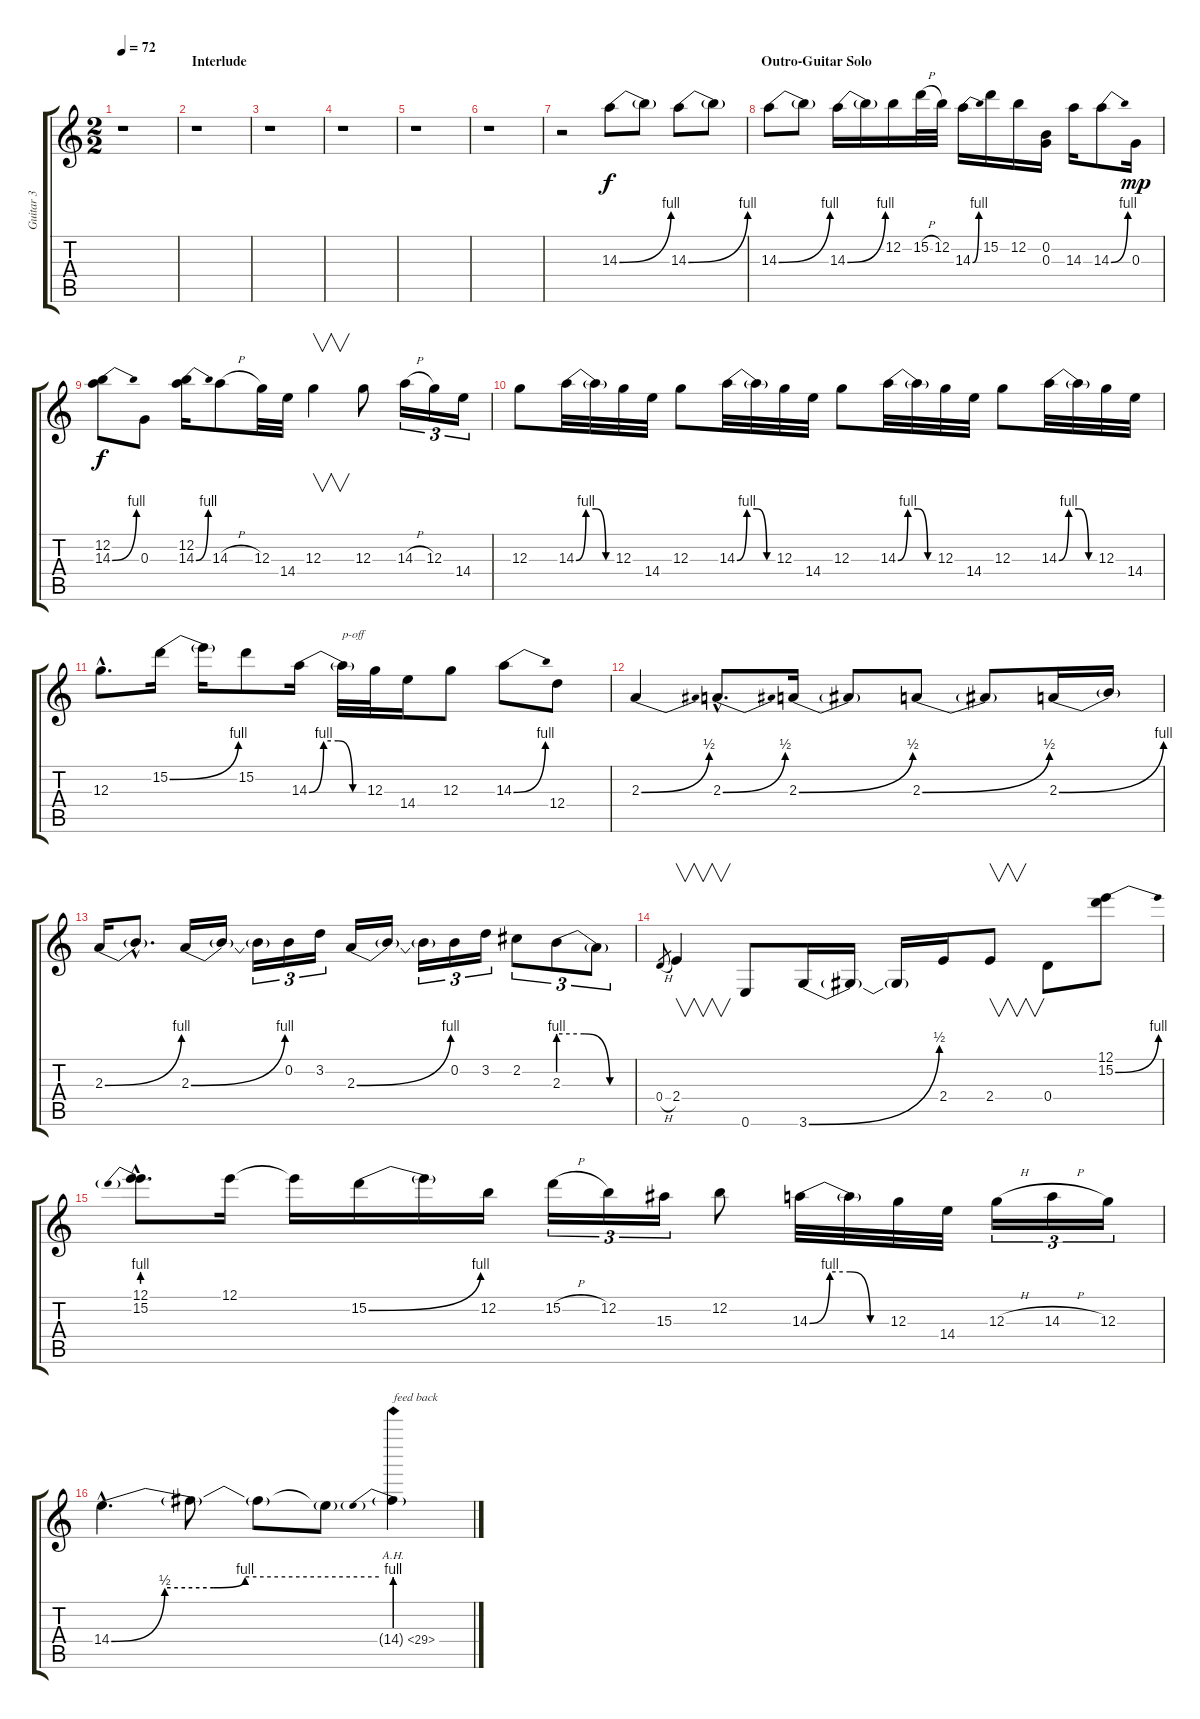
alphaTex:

\track ("Guitar 3" "Guitar 3") {instrument distortionguitar}
\staff {score tabs}
\tuning (E4 B3 G3 D3 A2 E2) {hide}
\ts (2 2)
\tempo 72
\clef g2
\ks c
r.1{dy f} |
\section ("" "Interlude")
r.1 |
r.1 |
r.1 |
r.1 |
r.1 |
r.2 14.3{be (bend 0 0 60 4)}.8 14.3{t}.8 14.3{be (bend 0 0 60 4)}.8 14.3{t}.8 |
\section ("" "Outro-Guitar Solo")
14.3{be (bend 0 0 60 4)}.8 14.3{t}.8 14.3{be (bend 0 0 60 4)}.16 14.3{t}.16 12.2.16 15.2{h}.32 12.2.32 14.3{be (bend 0 0 60 4)}.16 15.2.16 12.2.16 (0.2 0.3).16 14.3.16 14.3{be (bend 0 0 60 4)}.8 0.3.16{dy mp} |
(12.2 14.3{be (bend 0 0 60 4)}).8{dy f} 0.3.8 (12.2 14.3{be (bend 0 0 60 4)}).16 14.3{h}.8 12.3.32 14.4.32 12.3.4{v} 12.3.8 14.3{h}.16{tu (3 2)} 12.3.16{tu (3 2)} 14.4.16{tu (3 2)} |
12.3.8 14.3{be (custom 0 0 15 4 30 4 45 0 60 0)}.32 14.3{t}.32 12.3.32 14.4.32 12.3.8 14.3{be (custom 0 0 15 4 30 4 45 0 60 0)}.32 14.3{t}.32 12.3.32 14.4.32 12.3.8 14.3{be (custom 0 0 15 4 30 4 45 0 60 0)}.32 14.3{t}.32 12.3.32 14.4.32 12.3.8 14.3{be (custom 0 0 15 4 30 4 45 0 60 0)}.32 14.3{t}.32 12.3.32 14.4.32 |
12.3{hac}.8{d} 15.2{be (bend 0 0 60 4)}.16 15.2{t}.16 15.2.8 14.3{be (custom 0 0 15 4 30 4 45 0 60 0)}.16 14.3{t}.32{txt "p-off"} 12.3.32 14.4.16 12.3.8 14.3{be (bend 0 0 60 4)}.8 12.4.8 |
2.3{be (bend 0 0 60 2)}.4 2.3{be (bend 0 0 60 2) hac}.8{d} 2.3{be (bend 0 0 60 2)}.16 2.3{t}.8 2.3{be (bend 0 0 60 2)}.8 2.3{t}.8 2.3{be (bend 0 0 60 4)}.16 2.3{t}.16 |
2.3{be (bend 0 0 60 4)}.16 2.3{hac t}.8{d} 2.3{be (bend 0 0 60 4)}.16 2.3{t}.16 2.3{t}.16{tu (3 2)} 0.2.16{tu (3 2)} 3.2.16{tu (3 2)} 2.3{be (bend 0 0 60 4)}.16 2.3{t}.16 2.3{t}.16{tu (3 2)} 0.2.16{tu (3 2)} 3.2.16{tu (3 2)} 2.2.8{tu (3 2)} 2.3{be (custom 0 4 20 4 40 0 60 0)}.8{tu (3 2)} 2.3{t}.8{tu (3 2)} |
0.4{h}.8{gr} 2.4.4{v} 0.6.8 3.6{be (bend 0 0 60 2)}.16 3.6{t}.16 3.6{t}.16 2.4.16 2.4.8{v} 0.4.8 (12.1 15.2{be (bend 0 0 60 4)}).8 |
(12.1{hac} 15.2{be (prebend 0 4 60 4) hac}).8{d} 12.1.16 12.1{t}.16 15.2{be (bend 0 0 60 4)}.16 15.2{t}.16 12.2.16 15.2{h}.16{tu (3 2)} 12.2.16{tu (3 2)} 15.3.16{tu (3 2)} 12.2.8 14.3{be (custom 0 0 15 4 30 4 45 0 60 0)}.32 14.3{t}.32 12.3.32 14.4.32 12.3{h}.16{tu (3 2)} 14.3{h}.16{tu (3 2)} 12.3.16{tu (3 2)} |
14.4{be (custom 0 0 12 2 23 2 30 4 60 4) hac}.4{d} 14.4{t}.8 14.4{t}.8 14.4{t}.8 14.4{be (prebend 0 4 60 4) ah 15 g}.4{txt "feed back"}
